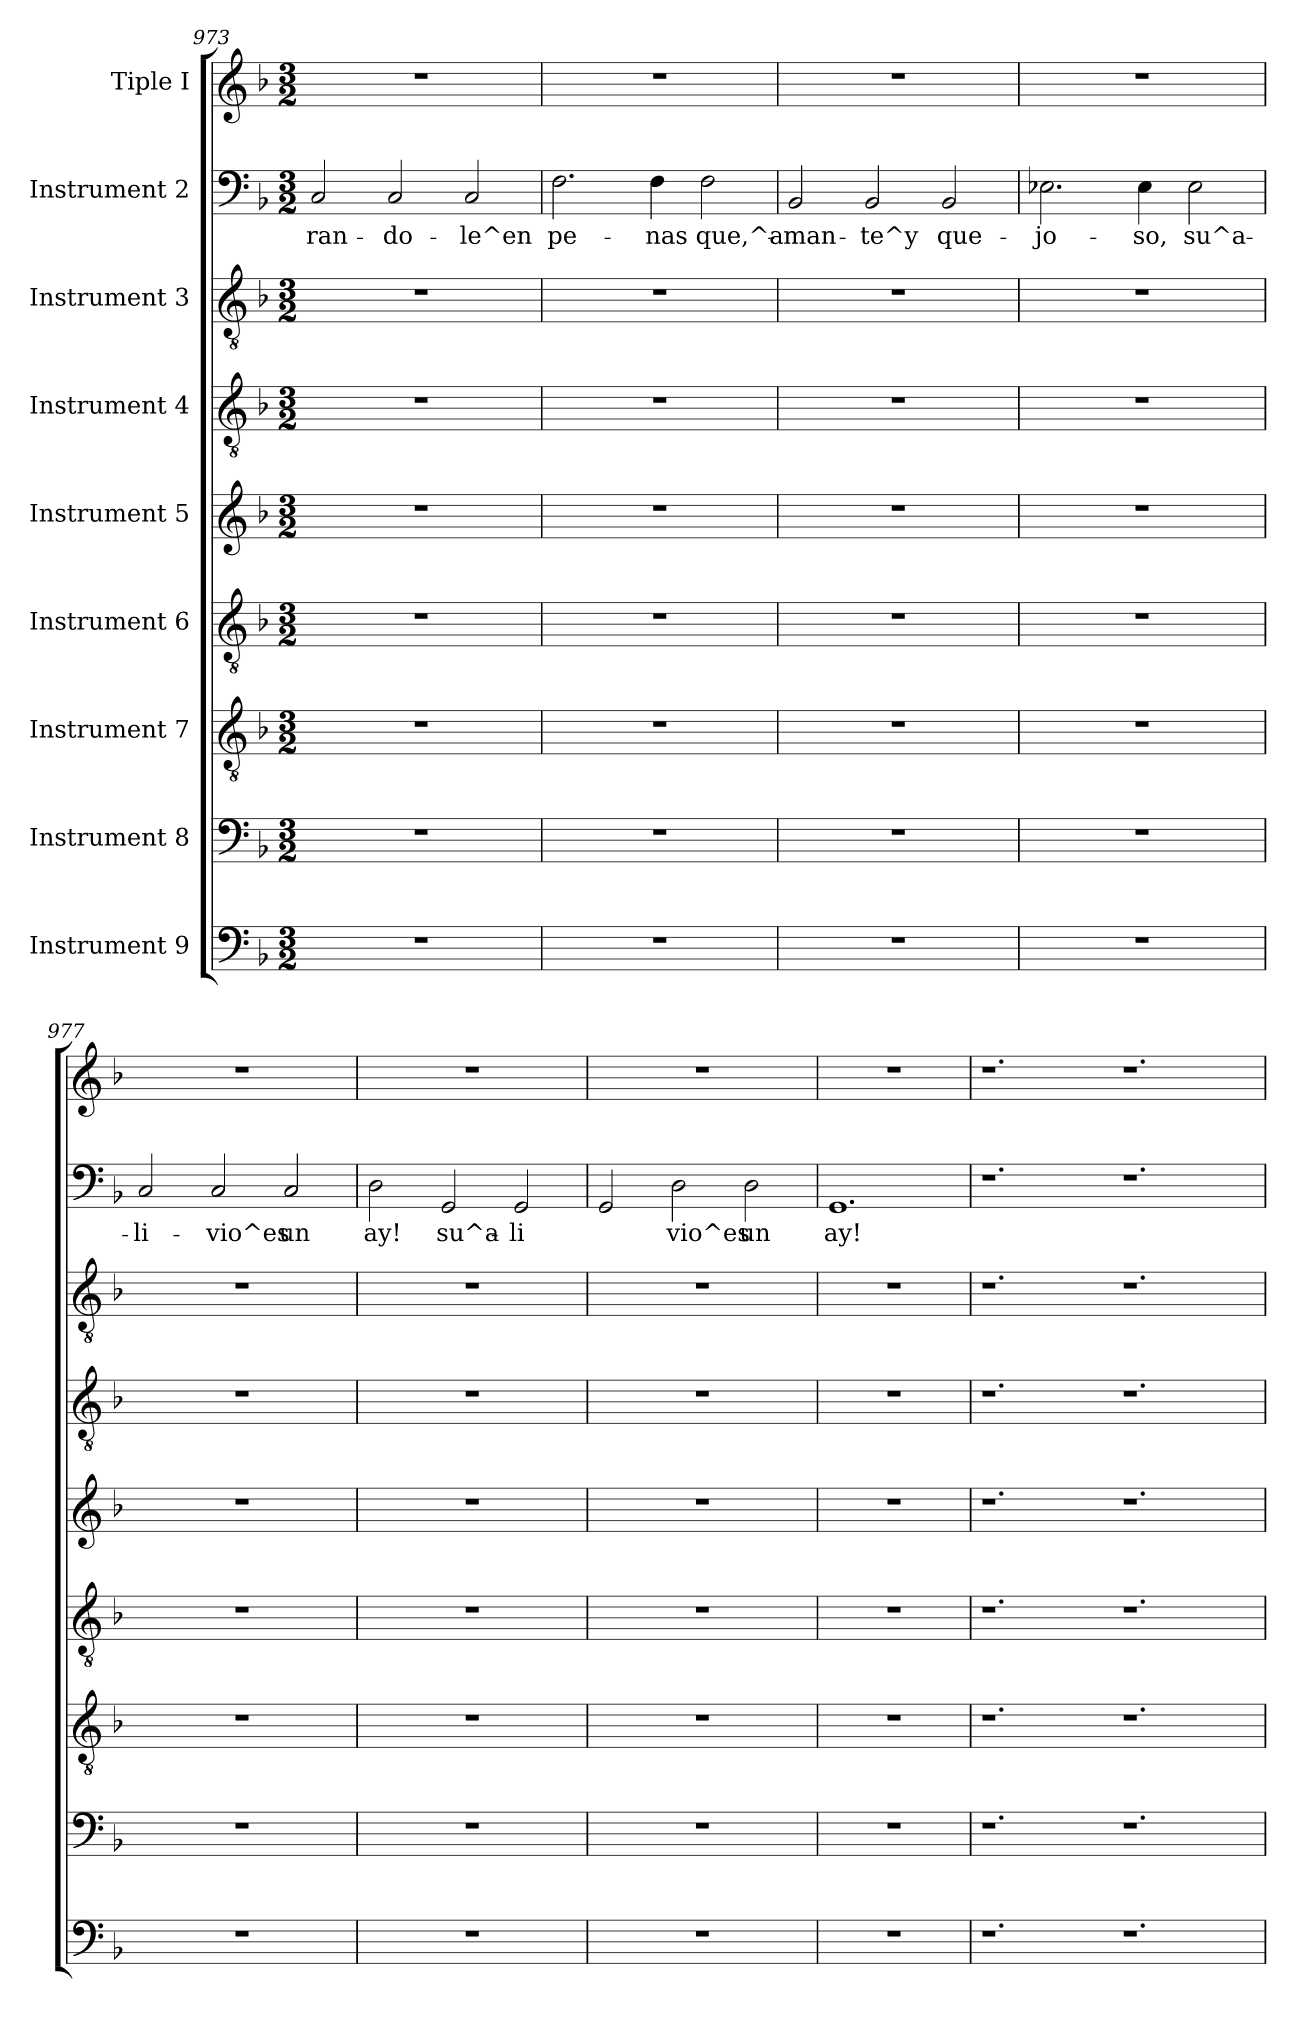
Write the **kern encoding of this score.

**kern	**kern	**kern	**kern	**kern	**kern	**kern	**kern	**text	**kern
*part9	*part8	*part7	*part6	*part5	*part4	*part3	*part2	*part2	*part1
*staff9	*staff8	*staff7	*staff6	*staff5	*staff4	*staff3	*staff2	*staff2	*staff1
*I"Instrument 9	*I"Instrument 8	*I"Instrument 7	*I"Instrument 6	*I"Instrument 5	*I"Instrument 4	*I"Instrument 3	*I"Instrument 2	*	*I"Tiple I
!!LO:LB:g=z
*clefF4	*clefF4	*clefGv2	*clefGv2	*clefG2	*clefGv2	*clefGv2	*clefF4	*	*clefG2
*k[b-]	*k[b-]	*k[b-]	*k[b-]	*k[b-]	*k[b-]	*k[b-]	*k[b-]	*	*k[b-]
*F:	*F:	*F:	*F:	*F:	*F:	*F:	*F:	*	*F:
*M3/2	*M3/2	*M3/2	*M3/2	*M3/2	*M3/2	*M3/2	*M3/2	*	*M3/2
=973	=973	=973	=973	=973	=973	=973	=973	=973	=973
!	!	!	!	!	!	!	!	!LO:LY:b:cj	!
1.r	1.r	1.r	1.r	1.r	1.r	1.r	2C/	-ran-	1.r
!	!	!	!	!	!	!	!	!LO:LY:b:cj	!
.	.	.	.	.	.	.	2C/	-do-	.
!	!	!	!	!	!	!	!	!LO:LY:b:cj	!
.	.	.	.	.	.	.	2C/	-le^en	.
=974	=974	=974	=974	=974	=974	=974	=974	=974	=974
!	!	!	!	!	!	!	!	!LO:LY:b:cj	!
1.r	1.r	1.r	1.r	1.r	1.r	1.r	2.F\	pe-	1.r
!	!	!	!	!	!	!	!	!LO:LY:b:cj	!
.	.	.	.	.	.	.	4F\	-nas	.
!	!	!	!	!	!	!	!	!LO:LY:b:cj	!
.	.	.	.	.	.	.	2F\	que,^a-	.
=975	=975	=975	=975	=975	=975	=975	=975	=975	=975
!	!	!	!	!	!	!	!	!LO:LY:b:cj	!
1.r	1.r	1.r	1.r	1.r	1.r	1.r	2BB-/	-man-	1.r
!	!	!	!	!	!	!	!	!LO:LY:b:cj	!
.	.	.	.	.	.	.	2BB-/	-te^y	.
!	!	!	!	!	!	!	!	!LO:LY:b:cj	!
.	.	.	.	.	.	.	2BB-/	que-	.
=976	=976	=976	=976	=976	=976	=976	=976	=976	=976
!	!	!	!	!	!	!	!	!LO:LY:b:cj	!
1.r	1.r	1.r	1.r	1.r	1.r	1.r	2.E-X\	-jo-	1.r
!	!	!	!	!	!	!	!	!LO:LY:b:cj	!
.	.	.	.	.	.	.	4E-\	-so,	.
!	!	!	!	!	!	!	!	!LO:LY:b:cj	!
.	.	.	.	.	.	.	2E-\	su^a-	.
=977	=977	=977	=977	=977	=977	=977	=977	=977	=977
!	!	!	!	!	!	!	!	!LO:LY:b:cj	!
1.r	1.r	1.r	1.r	1.r	1.r	1.r	2C/	-li-	1.r
!	!	!	!	!	!	!	!	!LO:LY:b:cj	!
.	.	.	.	.	.	.	2C/	-vio^es	.
!	!	!	!	!	!	!	!	!LO:LY:b:cj	!
.	.	.	.	.	.	.	2C/	un	.
=978	=978	=978	=978	=978	=978	=978	=978	=978	=978
!	!	!	!	!	!	!	!	!LO:LY:b:cj	!
1.r	1.r	1.r	1.r	1.r	1.r	1.r	2D\	ay!	1.r
!	!	!	!	!	!	!	!	!LO:LY:b:cj	!
.	.	.	.	.	.	.	2GG/	su^a-	.
!	!	!	!	!	!	!	!	!LO:LY:b:cj	!
.	.	.	.	.	.	.	2GG/	-li-	.
!!LO:LB:g=z
=979	=979	=979	=979	=979	=979	=979	=979	=979	=979
!	!	!	!	!	!	!	!	!LO:LY:b:cj	!
1.r	1.r	1.r	1.r	1.r	1.r	1.r	2GG/	--	1.r
!	!	!	!	!	!	!	!	!LO:LY:b:cj	!
.	.	.	.	.	.	.	2D\	-vio^es	.
!	!	!	!	!	!	!	!	!LO:LY:b:cj	!
.	.	.	.	.	.	.	2D\	un	.
=980	=980	=980	=980	=980	=980	=980	=980	=980	=980
!	!	!	!	!	!	!	!	!LO:LY:b:cj	!
1.r	1.r	1.r	1.r	1.r	1.r	1.r	1.GG	ay!	1.r
=981	=981	=981	=981	=981	=981	=981	=981	=981	=981
1.r	1.r	1.r	1.r	1.r	1.r	1.r	1.r	.	1.r
1.r	1.r	1.r	1.r	1.r	1.r	1.r	1.r	.	1.r
=	=	=	=	=	=	=	=	=	=
*-	*-	*-	*-	*-	*-	*-	*-	*-	*-
